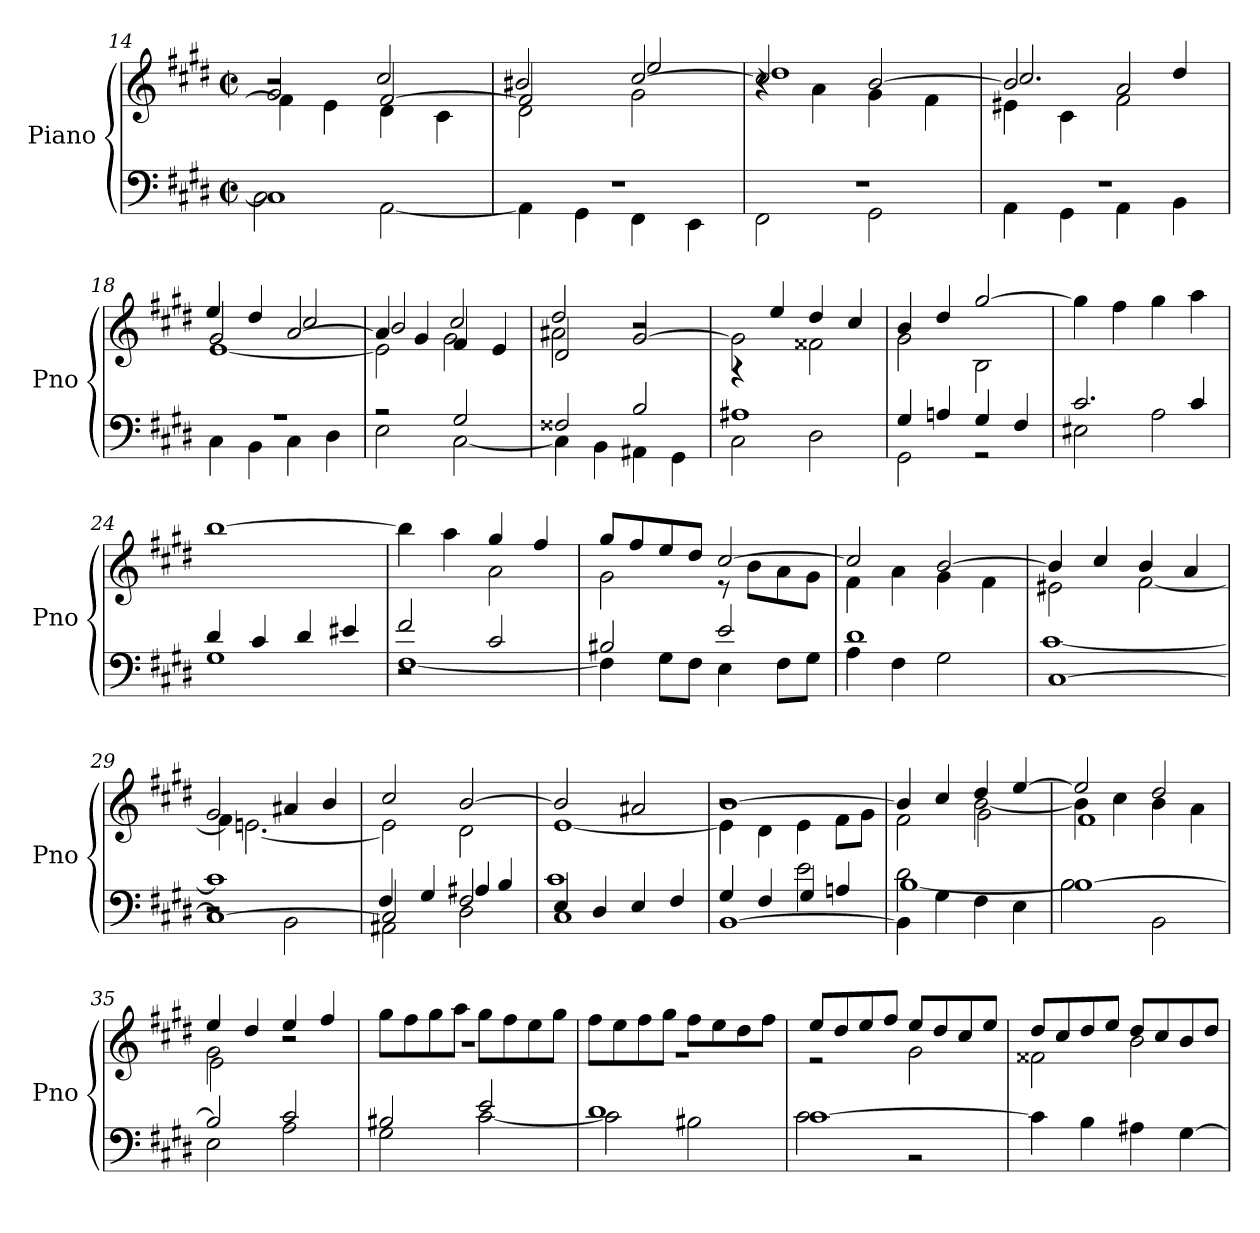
**kern	**kern
*part1	*part1
*staff2	*staff1
*I"Piano	*
*I'Pno	*
*clefF4	*clefG2
*k[f#c#g#d#]	*k[f#c#g#d#]
*M4/4	*M4/4
*met(c|)	*met(c|)
=14	=14
*^	*^
*	*	*	*^
1C#]	2C#\	2g#/	4f#\]	2r
.	.	.	4e\	.
.	[2AA\	[2f#/	4d#\	2cc#/
.	.	.	4c#\	.
=15	=15	=15	=15	=15
1r	4AA\]	2f#/]	2d#\	2b#X/
.	4GG#\	.	.	.
.	4FF#\	[2cc#/	2g#\	2ee/
.	4EE\	.	.	.
=16	=16	=16	=16	=16
1r	2FF#\	2cc#/]	4r	1dd#
.	.	.	4a\	.
.	2GG#\	[2b/	4g#\	.
.	.	.	4f#\	.
=17	=17	=17	=17	=17
1r	4AA\	2b/]	4e#X\	2.cc#/
.	4GG#\	.	4c#\	.
.	4AA\	2a/	2f#\	.
.	4BB\	.	.	4dd#/
=18	=18	=18	=18	=18
1r	4C#\	2g#/	[1e	4ee/
.	4BB\	.	.	4dd#/
.	4C#\	[2a/	.	2cc#/
.	4D#\	.	.	.
=19	=19	=19	=19	=19
2r	2E\	4a/]	2e\]	2b/
.	.	4g#/	.	.
2G#/	[2C#\	4f#/	2g#\	2cc#/
.	.	4e/	.	.
=20	=20	=20	=20	=20
2F##X/	4C#\]	2d#/	2a#X\	2dd#/
.	4BB\	.	.	.
2B/	4AA#X\	[2g#/	2r	2r
.	4GG#\	.	.	.
*	*	*	*v	*v
=21	=21	=21	=21
1A#X	2C#\	2g#\]	4r
.	.	.	4ee/
.	2D#\	2f##X\	4dd#/
.	.	.	4cc#/
=22	=22	=22	=22
4G#/	2GG#\	4b/	2g#\
4An/	.	4dd#/	.
4G#/	2r	[2gg#/	2B\
4F#/	.	.	.
*	*	*v	*v
=23	=23	=23
2.c#/	2E#X\	4gg#\]
.	.	4ff#\
.	2A\	4gg#\
4c#/	.	4aa\
=24	=24	=24
4d#/	1G#	[1bb
4c#/	.	.
4d#/	.	.
4e#X/	.	.
=25	=25	=25
*	*^	*^
2f#/	[1F#	2r	4bb\]	2ryy
.	.	.	4aa\	.
2ryy	.	2c#/	4gg#/	2a\
.	.	.	4ff#/	.
=26	=26	=26	=26	=26
1ryy	4F#\]	2B#X/	8gg#/L	2g#\
.	.	.	8ff#/	.
.	8G#\L	.	8ee/	.
.	8F#\J	.	8dd#/J	.
.	4E\	2e/	[2cc#/	8r
.	.	.	.	8b\L
.	8F#\L	.	.	8a\
.	8G#\J	.	.	8g#\J
=27	=27	=27	=27	=27
1ryy	4A\	1d#	2cc#/]	4f#\
.	4F#\	.	.	4a\
.	2G#\	.	[2b/	4g#\
.	.	.	.	4f#\
*	*v	*v	*	*
=28	=28	=28	=28
[1C#	[1c#	4b/]	2e#X\
.	.	4cc#/	.
.	.	4b/	[2f#\
.	.	4a/	.
=29	=29	=29	=29
*	*^	*	*
1C#_	2r	1c#]	2g#/	4f#\]
.	.	.	.	[2.en\
.	2BB\	.	4a#X/	.
.	.	.	4b/	.
=30	=30	=30	=30	=30
2C#/]	2AA#X\	4F#/	2cc#/	2e\]
.	.	4G#/	.	.
2F#/	2D#\	4A#X/	[2b/	2d#\
.	.	4B/	.	.
=31	=31	=31	=31	=31
4E/	1C#	1c#	2b/]	[1e
4D#/	.	.	.	.
4E/	.	.	2a#X/	.
4F#/	.	.	.	.
=32	=32	=32	=32	=32
*	*	*	*	*^
2ryy	4G#/	[1BB	[1b	4e\]	2r
.	4F#/	.	.	4d#\	.
2e\	4G#/	.	.	4e\	2ryy
.	4An/	.	.	8f#\L	.
.	.	.	.	8g#\J	.
=33	=33	=33	=33	=33	=33
2d#\	[1B	4BB\]	4b/]	2f#\	2ryy
.	.	4G#\	4cc#/	.	.
2ryy	.	4F#\	4dd#/	[2b\	2g#\
.	.	4E\	[4ee/	.	.
*	*v	*v	*	*	*
=34	=34	=34	=34	=34
1B_	2B\	2ee/]	4b\]	1f#
.	.	.	4cc#\	.
.	2BB\	2dd#/	4b\	.
.	.	.	4a\	.
=35	=35	=35	=35	=35
2B/]	2E\	4ee/	2g#\	2e\
.	.	4dd#/	.	.
2c#/	2A\	4ee/	2r	2r
.	.	4ff#/	.	.
*	*	*	*v	*v
=36	=36	=36	=36
2B#X/	2G#\	8gg#\L	1r
.	.	8ff#\	.
.	.	8gg#\	.
.	.	8aa\J	.
2e/	[2c#\	8gg#\L	.
.	.	8ff#\	.
.	.	8ee\	.
.	.	8gg#\J	.
=37	=37	=37	=37
1d#	2c#\]	8ff#\L	1r
.	.	8ee\	.
.	.	8ff#\	.
.	.	8gg#\J	.
.	2B#X\	8ff#\L	.
.	.	8ee\	.
.	.	8dd#\	.
.	.	8ff#\J	.
=38	=38	=38	=38
[1c#	2c#\	8ee/L	2r
.	.	8dd#/	.
.	.	8ee/	.
.	.	8ff#/J	.
.	2r	8ee/L	2g#\
.	.	8dd#/	.
.	.	8cc#/	.
.	.	8ee/J	.
*v	*v	*	*
=39	=39	=39
4c#\]	8dd#/L	2f##X\
.	8cc#/	.
4B\	8dd#/	.
.	8ee/J	.
4A#X\	8dd#/L	2b\
.	8cc#/	.
[4G#\	8b/	.
.	8dd#/J	.
*	*v	*v
=	=
*-	*-
